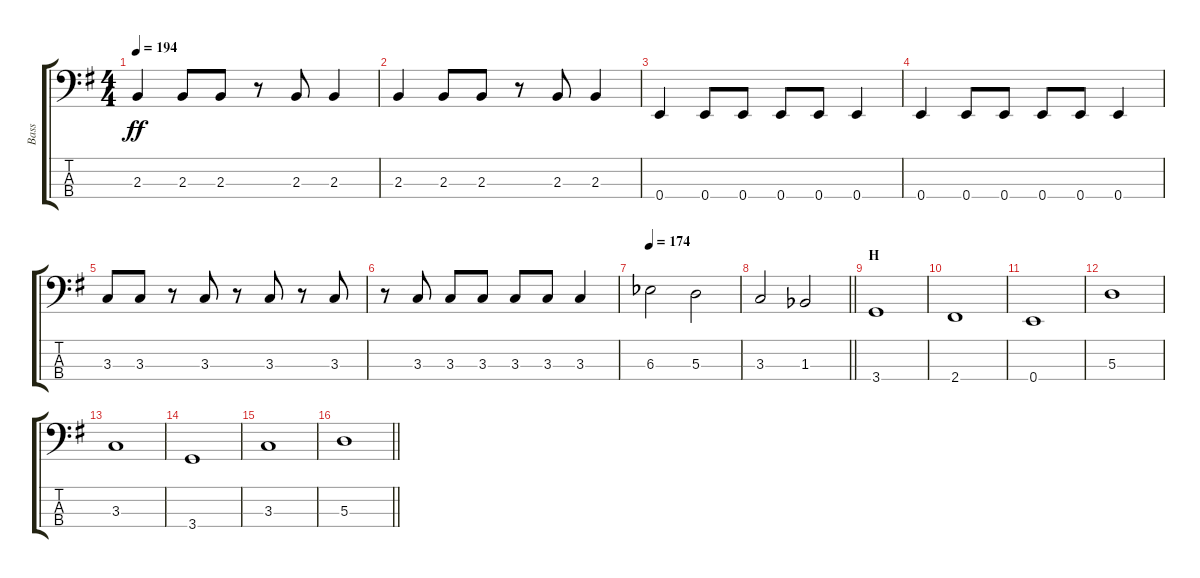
\track ("Bass" "Bass") {instrument electricbasspick}
\staff {score tabs}
\tuning (G2 D2 A1 E1) {hide}
\ts (4 4)
\tempo 194
\clef f4
\ks g
2.3.4{dy ff} 2.3.8 2.3.8 r.8 2.3.8 2.3.4 |
2.3.4 2.3.8 2.3.8 r.8 2.3.8 2.3.4 |
0.4.4 0.4.8 0.4.8 0.4.8 0.4.8 0.4.4 |
0.4.4 0.4.8 0.4.8 0.4.8 0.4.8 0.4.4 |
3.3.8 3.3.8 r.8 3.3.8 r.8 3.3.8 r.8 3.3.8 |
r.8 3.3.8 3.3.8 3.3.8 3.3.8 3.3.8 3.3.4 |
\tempo 174
6.3{acc b}.2 5.3.2 |
\barLineRight lightlight
3.3.2 1.3{acc b}.2 |
\section ("" "H")
3.4.1 |
2.4.1 |
0.4.1 |
5.3.1 |
3.3.1 |
3.4.1 |
3.3.1 |
\barLineRight lightlight
5.3.1
